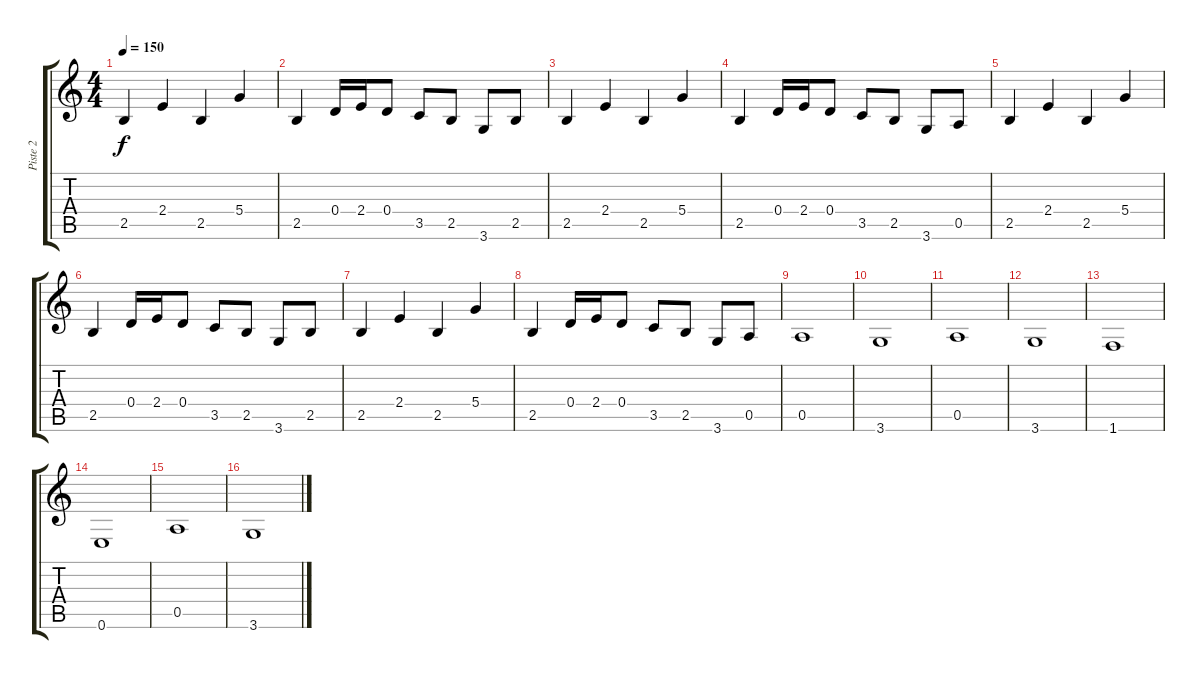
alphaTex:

\track ("Piste 2" "Piste 2") {instrument distortionguitar}
\staff {score tabs}
\tuning (E4 B3 G3 D3 A2 E2) {hide}
\ts (4 4)
\tempo 150
\clef g2
\ks c
2.5.4{dy f} 2.4.4 2.5.4 5.4.4 |
2.5.4 0.4.16 2.4.16 0.4.8 3.5.8 2.5.8 3.6.8 2.5.8 |
2.5.4 2.4.4 2.5.4 5.4.4 |
2.5.4 0.4.16 2.4.16 0.4.8 3.5.8 2.5.8 3.6.8 0.5.8 |
2.5.4 2.4.4 2.5.4 5.4.4 |
2.5.4 0.4.16 2.4.16 0.4.8 3.5.8 2.5.8 3.6.8 2.5.8 |
2.5.4 2.4.4 2.5.4 5.4.4 |
2.5.4 0.4.16 2.4.16 0.4.8 3.5.8 2.5.8 3.6.8 0.5.8 |
0.5.1 |
3.6.1 |
0.5.1 |
3.6.1 |
1.6.1 |
0.6.1 |
0.5.1 |
3.6.1
